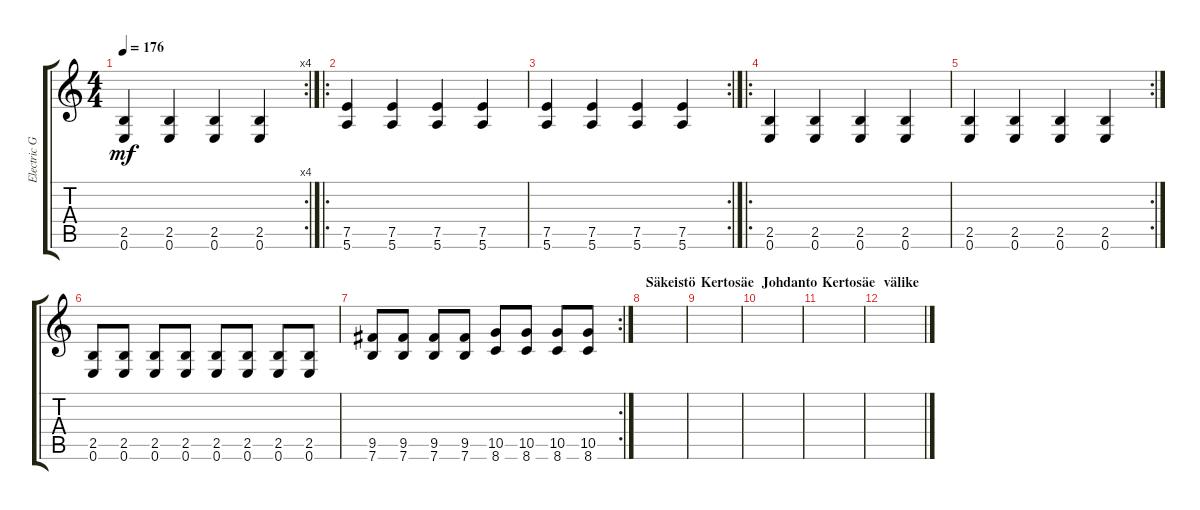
\track ("Electric Guitar" "Electric G") {instrument overdrivenguitar}
\staff {score tabs}
\tuning (E4 B3 G3 D3 A2 E2) {hide}
\rc 4
\ts (4 4)
\tempo 176
\clef g2
\ks c
(2.5 0.6).4{dy mf} (2.5 0.6).4 (2.5 0.6).4 (2.5 0.6).4 |
\ro
(7.5 5.6).4 (7.5 5.6).4 (7.5 5.6).4 (7.5 5.6).4 |
\rc 2
(7.5 5.6).4 (7.5 5.6).4 (7.5 5.6).4 (7.5 5.6).4 |
\ro
(2.5 0.6).4 (2.5 0.6).4 (2.5 0.6).4 (2.5 0.6).4 |
\rc 2
(2.5 0.6).4 (2.5 0.6).4 (2.5 0.6).4 (2.5 0.6).4 |
(2.5 0.6).8 (2.5 0.6).8 (2.5 0.6).8 (2.5 0.6).8 (2.5 0.6).8 (2.5 0.6).8 (2.5 0.6).8 (2.5 0.6).8 |
\rc 2
(9.5 7.6).8 (9.5 7.6).8 (9.5 7.6).8 (9.5 7.6).8 (10.5 8.6).8 (10.5 8.6).8 (10.5 8.6).8 (10.5 8.6).8 |
\section ("" "Säkeistö")
|
\section ("" "Kertosäe")
|
\section ("" "Johdanto")
|
\section ("" "Kertosäe")
|
\section ("" "välike")
